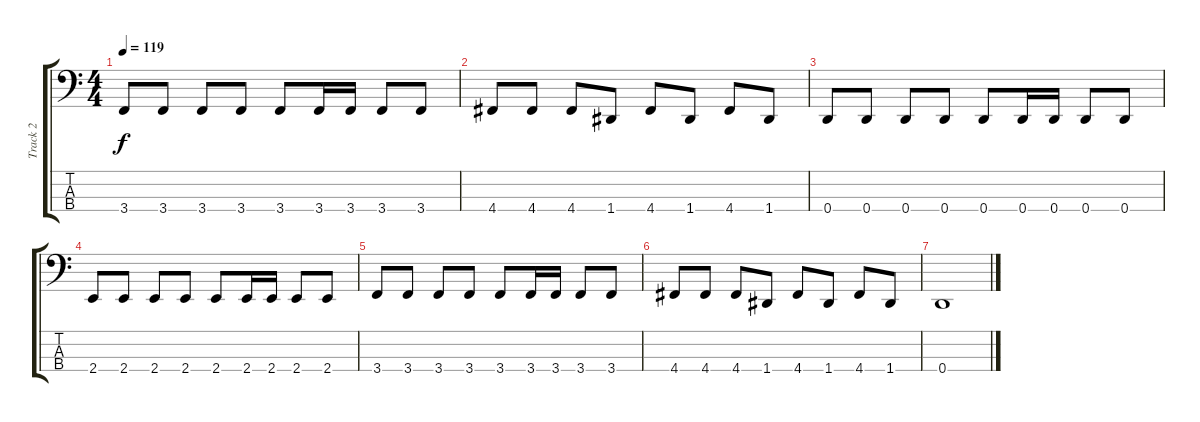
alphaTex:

\track ("Track 2" "Track 2") {instrument electricbasspick}
\staff {score tabs}
\tuning (G2 D2 A1 D1) {hide}
\ts (4 4)
\tempo 119
\clef f4
\ks c
3.4.8{dy f} 3.4.8 3.4.8 3.4.8 3.4.8 3.4.16 3.4.16 3.4.8 3.4.8 |
4.4.8 4.4.8 4.4.8 1.4.8 4.4.8 1.4.8 4.4.8 1.4.8 |
0.4.8 0.4.8 0.4.8 0.4.8 0.4.8 0.4.16 0.4.16 0.4.8 0.4.8 |
2.4.8 2.4.8 2.4.8 2.4.8 2.4.8 2.4.16 2.4.16 2.4.8 2.4.8 |
3.4.8 3.4.8 3.4.8 3.4.8 3.4.8 3.4.16 3.4.16 3.4.8 3.4.8 |
4.4.8 4.4.8 4.4.8 1.4.8 4.4.8 1.4.8 4.4.8 1.4.8 |
0.4.1
